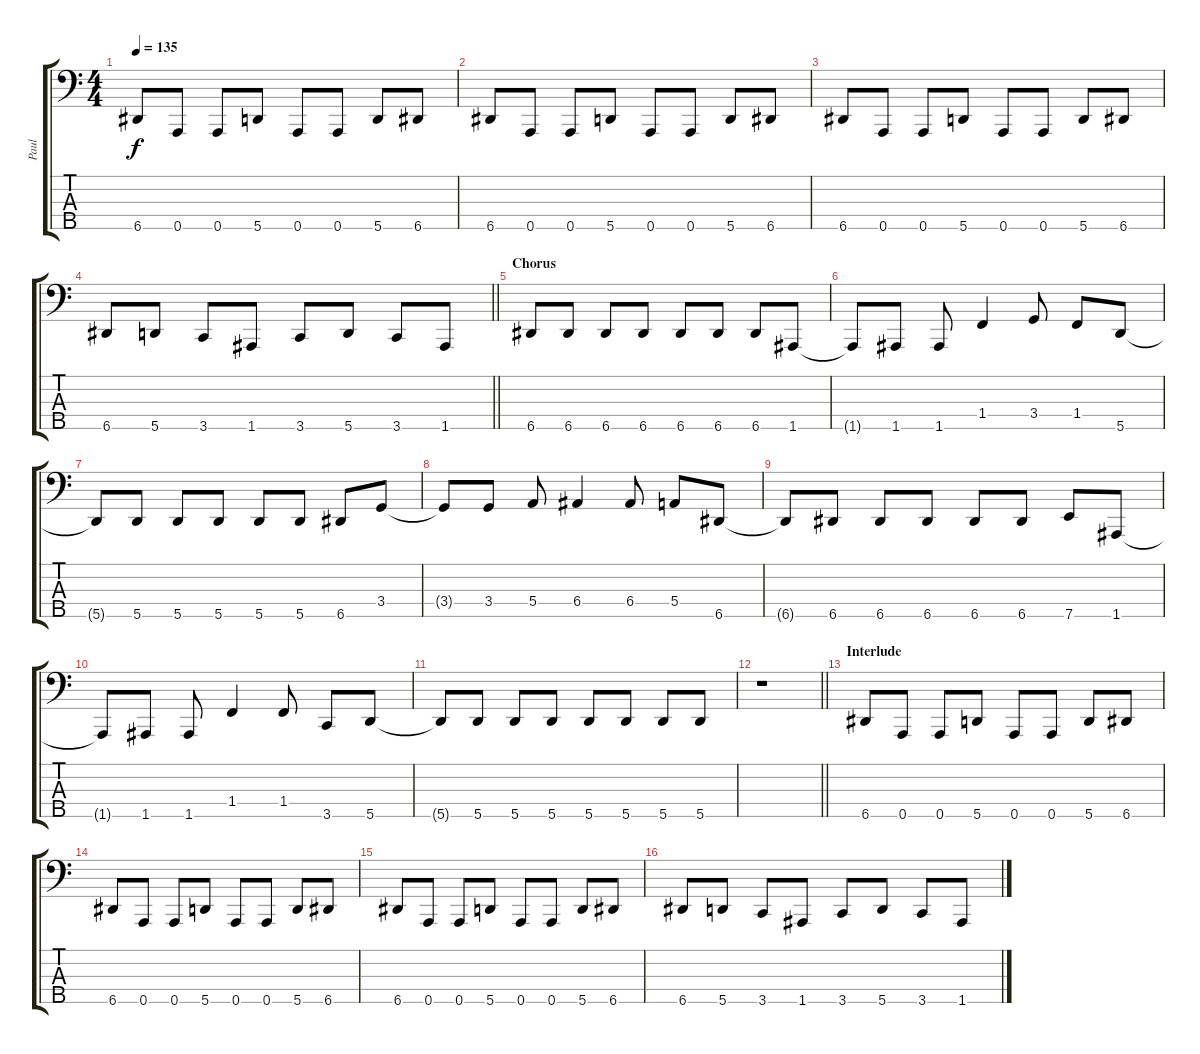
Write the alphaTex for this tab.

\track ("Paul" "Paul") {instrument electricbassfinger}
\staff {score tabs}
\tuning (G2 D2 A1 E1 A0) {hide}
\ts (4 4)
\tempo 135
\clef f4
\ks c
6.5.8{dy f} 0.5.8 0.5.8 5.5.8 0.5.8 0.5.8 5.5.8 6.5.8 |
6.5.8 0.5.8 0.5.8 5.5.8 0.5.8 0.5.8 5.5.8 6.5.8 |
6.5.8 0.5.8 0.5.8 5.5.8 0.5.8 0.5.8 5.5.8 6.5.8 |
\barLineRight lightlight
6.5.8 5.5.8 3.5.8 1.5.8 3.5.8 5.5.8 3.5.8 1.5.8 |
\section ("" "Chorus")
6.5.8 6.5.8 6.5.8 6.5.8 6.5.8 6.5.8 6.5.8 1.5.8 |
1.5{t}.8 1.5.8 1.5.8 1.4.4 3.4.8 1.4.8 5.5.8 |
5.5{t}.8 5.5.8 5.5.8 5.5.8 5.5.8 5.5.8 6.5.8 3.4.8 |
3.4{t}.8 3.4.8 5.4.8 6.4.4 6.4.8 5.4.8 6.5.8 |
6.5{t}.8 6.5.8 6.5.8 6.5.8 6.5.8 6.5.8 7.5.8 1.5.8 |
1.5{t}.8 1.5.8 1.5.8 1.4.4 1.4.8 3.5.8 5.5.8 |
5.5{t}.8 5.5.8 5.5.8 5.5.8 5.5.8 5.5.8 5.5.8 5.5.8 |
\barLineRight lightlight
r.1 |
\section ("" "Interlude")
6.5.8 0.5.8 0.5.8 5.5.8 0.5.8 0.5.8 5.5.8 6.5.8 |
6.5.8 0.5.8 0.5.8 5.5.8 0.5.8 0.5.8 5.5.8 6.5.8 |
6.5.8 0.5.8 0.5.8 5.5.8 0.5.8 0.5.8 5.5.8 6.5.8 |
6.5.8 5.5.8 3.5.8 1.5.8 3.5.8 5.5.8 3.5.8 1.5.8
